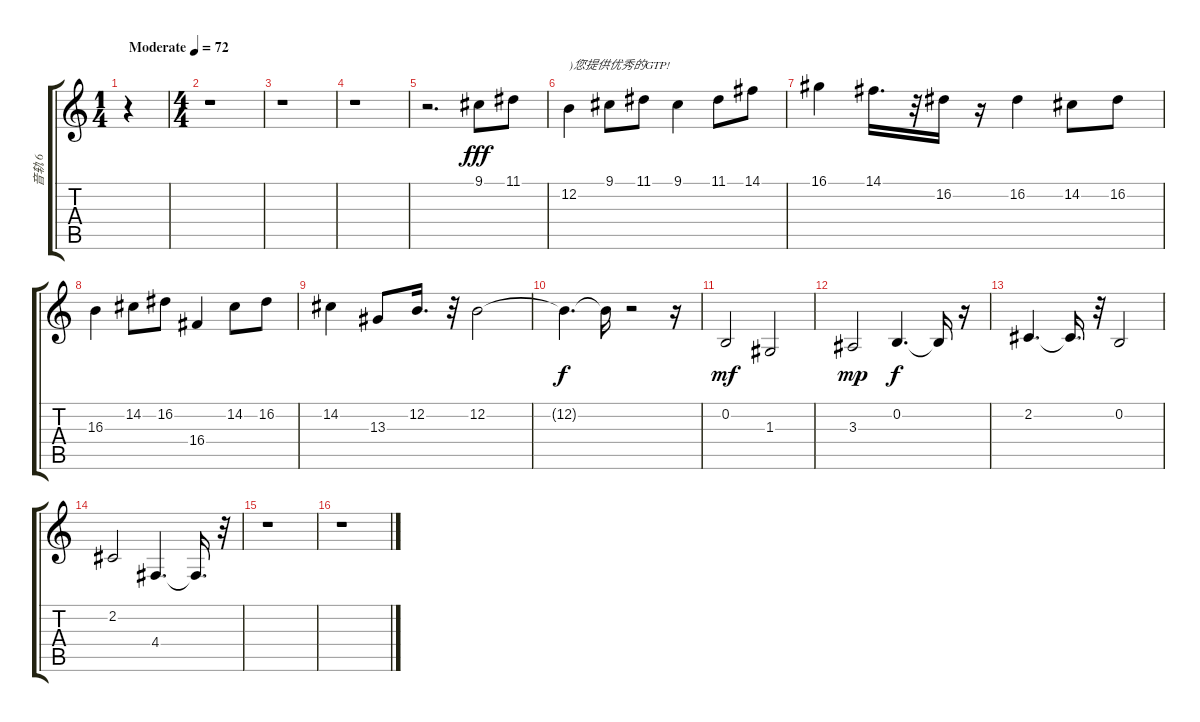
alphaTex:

\track ("音轨 6" "音轨 6") {instrument choiraahs}
\staff {score tabs}
\tuning (E4 B3 G3 D3 A2 E2) {hide}
\ts (1 4)
\tempo (72 "Moderate")
\clef g2
\ks c
r.4{dy fff instrument choiraahs} |
\ts (4 4)
r.1 |
r.1 |
r.1 |
r.2{d} 9.1.8 11.1.8 |
12.2.4{txt ")您提供优秀的GTP!"} 9.1.8 11.1.8 9.1.4 11.1.8 14.1.8 |
16.1.4 14.1.16{d} r.32 16.2.16 r.16 16.2.4 14.2.8 16.2.8 |
16.3.4 14.2.8 16.2.8 16.4.4 14.2.8 16.2.8 |
14.2.4 13.3.8 12.2.16{d} r.32 12.2.2 |
12.2{t}.4{d dy f} 12.2{t}.16 r.2 r.16 |
0.2.2{dy mf volume 15} 1.3.2 |
3.3.2{dy mp} 0.2.4{d dy f} 0.2{t}.16 r.16 |
2.2.4{d} 2.2{t}.16{d} r.32 0.2.2 |
2.2.2 4.4.4{d} 4.4{t}.16{d} r.32 |
r.1 |
r.1
